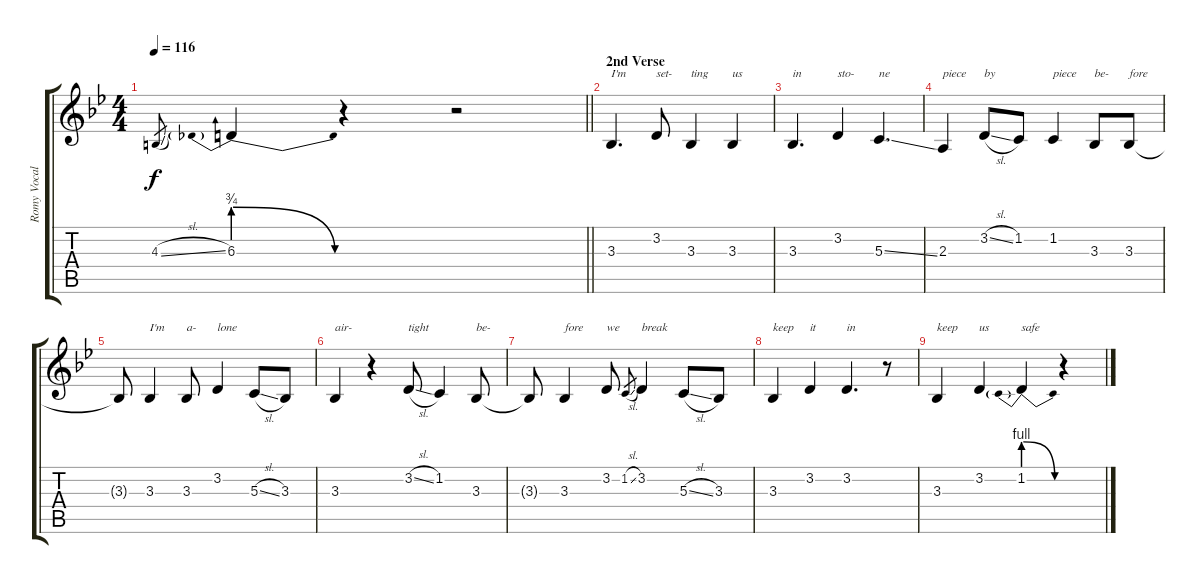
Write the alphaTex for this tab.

\track ("Romy Vocals" "Romy Vocal") {instrument lead6voice}
\staff {score tabs}
\tuning (E4 B3 G3 D3 A2 E2) {hide}
\ts (4 4)
\tempo 116
\clef g2
\barLineRight lightlight
\ks gminor
4.3{sl}.8{gr dy f} 6.3{be (prebendrelease 0 3 60 0)}.4 r.4 r.2 |
\section ("" "2nd Verse")
3.3.4{d txt "I'm"} 3.2.8{txt "set-"} 3.3.4{txt "ting"} 3.3.4{txt "us"} |
3.3.4{d txt "in"} 3.2.4{txt "sto-"} 5.3{ss}.4{d txt "ne"} |
2.3.4{txt "piece"} 3.2{sl}.8{txt "by"} 1.2.8 1.2.4{txt "piece"} 3.3.8{txt "be-"} 3.3.8{txt "fore"} |
3.3{t}.8 3.3.4{txt "I'm"} 3.3.8{txt "a-"} 3.2.4{txt "lone"} 5.3{sl}.8 3.3.8 |
3.3.4{txt "air-"} r.4 3.2{sl}.8{txt "tight"} 1.2.4 3.3.8{txt "be-"} |
3.3{t}.8 3.3.4{txt "fore"} 3.2.8{txt "we"} 1.2{sl}.8{gr} 3.2.4{txt "break"} 5.3{sl}.8 3.3.8 |
3.3.4{txt "keep"} 3.2.4{txt "it"} 3.2.4{d txt "in"} r.8 |
3.3.4{txt "keep"} 3.2.4{txt "us"} 1.2{be (prebendrelease 0 4 60 0)}.4{txt "safe"} r.4
